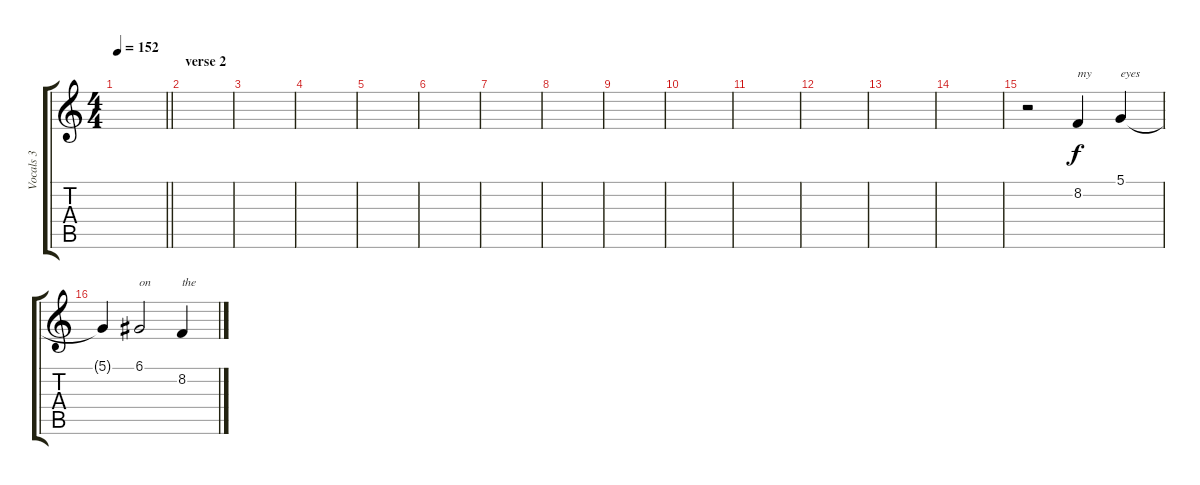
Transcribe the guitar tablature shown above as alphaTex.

\track ("Vocals 3" "Vocals 3") {instrument bassoon}
\staff {score tabs}
\tuning (D4 A3 F3 C3 G2 C2) {hide}
\ts (4 4)
\tempo 152
\clef g2
\barLineRight lightlight
\ks c
|
\section ("" "verse 2")
|
|
|
|
|
|
|
|
|
|
|
|
|
r.2 8.2.4{txt "my"} 5.1.4{txt "eyes"} |
5.1{t}.4 6.1.2{txt "on"} 8.2.4{txt "the"}
